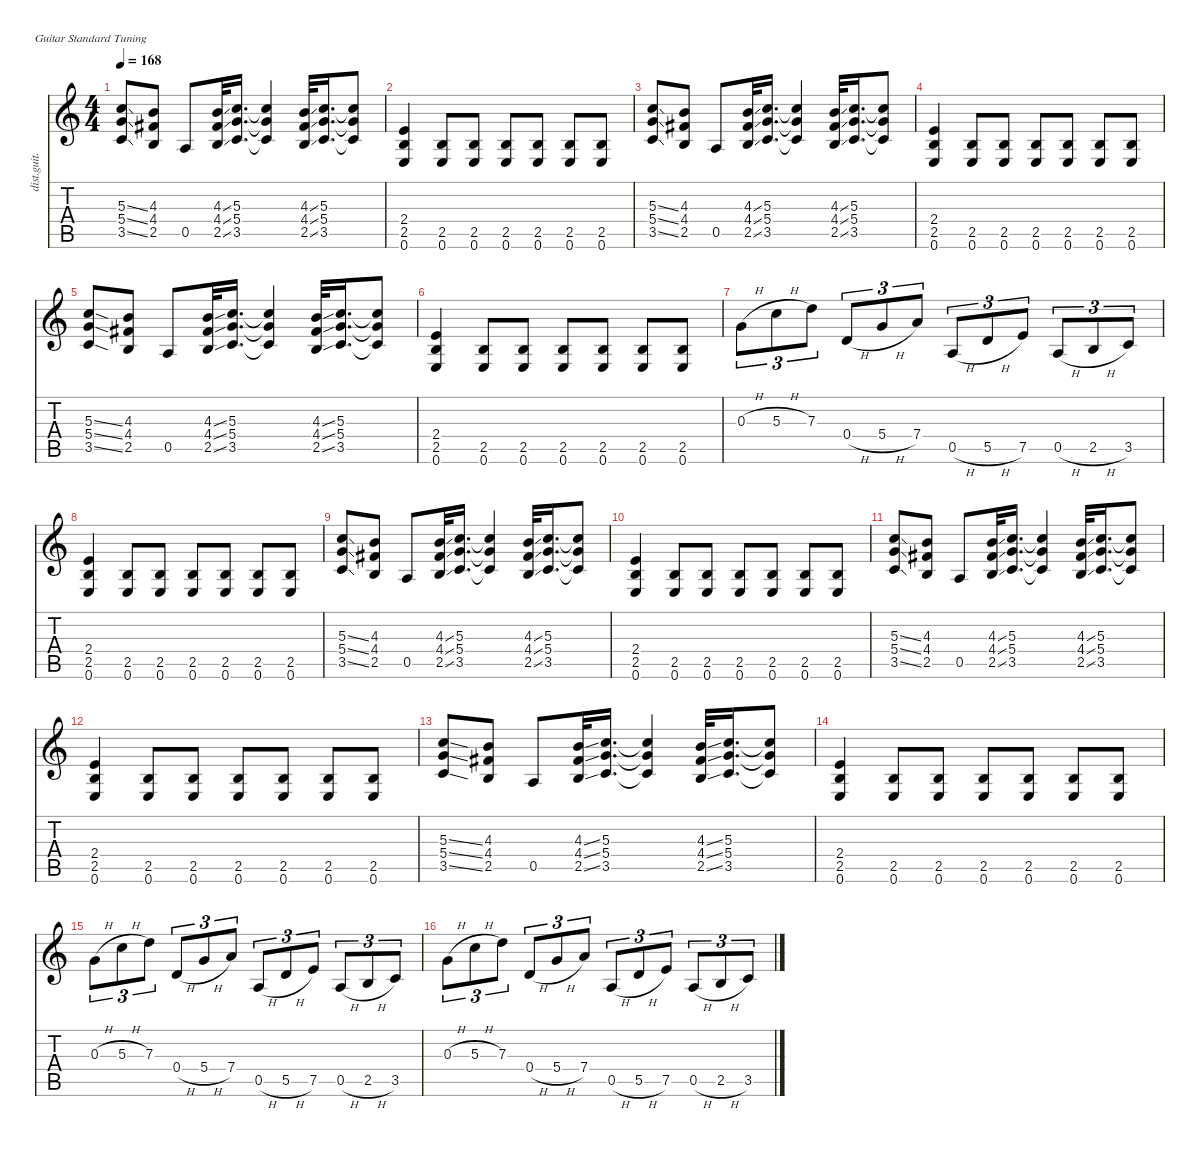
\defaultSystemsLayout 4
\hideDynamics
\bracketExtendMode nobrackets
\otherSystemsTrackNameOrientation horizontal
\track ("Guitar V Distortion" "dist.guit.") {instrument distortionguitar}
\staff {score tabs}
\tuning (E4 B3 G3 D3 A2 E2)
\ts (4 4)
\tempo 168
\clef g2
\ks c
(5.3{ss} 5.4{ss} 3.5{ss}).8{dy f} (4.3 4.4{acc #} 2.5).8 0.5.8 (4.3{ss} 4.4{ss acc #} 2.5{ss}).32 (5.3 5.4 3.5).16{d} (5.3{t} 5.4{t} 3.5{t}).4 (4.3{ss} 4.4{ss acc #} 2.5{ss}).32 (5.3 5.4 3.5).16{d} (5.3{t} 5.4{t} 3.5{t}).8 |
(2.4 2.5 0.6).4 (2.5 0.6).8 (2.5 0.6).8 (2.5 0.6).8 (2.5 0.6).8 (2.5 0.6).8 (2.5 0.6).8 |
(5.3{ss} 5.4{ss} 3.5{ss}).8 (4.3 4.4{acc #} 2.5).8 0.5.8 (4.3{ss} 4.4{ss acc #} 2.5{ss}).32 (5.3 5.4 3.5).16{d} (5.3{t} 5.4{t} 3.5{t}).4 (4.3{ss} 4.4{ss acc #} 2.5{ss}).32 (5.3 5.4 3.5).16{d} (5.3{t} 5.4{t} 3.5{t}).8 |
(2.4 2.5 0.6).4 (2.5 0.6).8 (2.5 0.6).8 (2.5 0.6).8 (2.5 0.6).8 (2.5 0.6).8 (2.5 0.6).8 |
(5.3{ss} 5.4{ss} 3.5{ss}).8 (4.3 4.4{acc #} 2.5).8 0.5.8 (4.3{ss} 4.4{ss acc #} 2.5{ss}).32 (5.3 5.4 3.5).16{d} (5.3{t} 5.4{t} 3.5{t}).4 (4.3{ss} 4.4{ss acc #} 2.5{ss}).32 (5.3 5.4 3.5).16{d} (5.3{t} 5.4{t} 3.5{t}).8 |
(2.4 2.5 0.6).4 (2.5 0.6).8 (2.5 0.6).8 (2.5 0.6).8 (2.5 0.6).8 (2.5 0.6).8 (2.5 0.6).8 |
0.3{h}.8{tu (3 2)} 5.3{h}.8{tu (3 2)} 7.3.8{tu (3 2)} 0.4{h}.8{tu (3 2)} 5.4{h}.8{tu (3 2)} 7.4.8{tu (3 2)} 0.5{h}.8{tu (3 2)} 5.5{h}.8{tu (3 2)} 7.5.8{tu (3 2)} 0.5{h}.8{tu (3 2)} 2.5{h}.8{tu (3 2)} 3.5.8{tu (3 2)} |
(2.4 2.5 0.6).4 (2.5 0.6).8 (2.5 0.6).8 (2.5 0.6).8 (2.5 0.6).8 (2.5 0.6).8 (2.5 0.6).8 |
(5.3{ss} 5.4{ss} 3.5{ss}).8 (4.3 4.4{acc #} 2.5).8 0.5.8 (4.3{ss} 4.4{ss acc #} 2.5{ss}).32 (5.3 5.4 3.5).16{d} (5.3{t} 5.4{t} 3.5{t}).4 (4.3{ss} 4.4{ss acc #} 2.5{ss}).32 (5.3 5.4 3.5).16{d} (5.3{t} 5.4{t} 3.5{t}).8 |
(2.4 2.5 0.6).4 (2.5 0.6).8 (2.5 0.6).8 (2.5 0.6).8 (2.5 0.6).8 (2.5 0.6).8 (2.5 0.6).8 |
(5.3{ss} 5.4{ss} 3.5{ss}).8 (4.3 4.4{acc #} 2.5).8 0.5.8 (4.3{ss} 4.4{ss acc #} 2.5{ss}).32 (5.3 5.4 3.5).16{d} (5.3{t} 5.4{t} 3.5{t}).4 (4.3{ss} 4.4{ss acc #} 2.5{ss}).32 (5.3 5.4 3.5).16{d} (5.3{t} 5.4{t} 3.5{t}).8 |
(2.4 2.5 0.6).4 (2.5 0.6).8 (2.5 0.6).8 (2.5 0.6).8 (2.5 0.6).8 (2.5 0.6).8 (2.5 0.6).8 |
(5.3{ss} 5.4{ss} 3.5{ss}).8 (4.3 4.4{acc #} 2.5).8 0.5.8 (4.3{ss} 4.4{ss acc #} 2.5{ss}).32 (5.3 5.4 3.5).16{d} (5.3{t} 5.4{t} 3.5{t}).4 (4.3{ss} 4.4{ss acc #} 2.5{ss}).32 (5.3 5.4 3.5).16{d} (5.3{t} 5.4{t} 3.5{t}).8 |
(2.4 2.5 0.6).4 (2.5 0.6).8 (2.5 0.6).8 (2.5 0.6).8 (2.5 0.6).8 (2.5 0.6).8 (2.5 0.6).8 |
0.3{h}.8{tu (3 2)} 5.3{h}.8{tu (3 2)} 7.3.8{tu (3 2)} 0.4{h}.8{tu (3 2)} 5.4{h}.8{tu (3 2)} 7.4.8{tu (3 2)} 0.5{h}.8{tu (3 2)} 5.5{h}.8{tu (3 2)} 7.5.8{tu (3 2)} 0.5{h}.8{tu (3 2)} 2.5{h}.8{tu (3 2)} 3.5.8{tu (3 2)} |
0.3{h}.8{tu (3 2)} 5.3{h}.8{tu (3 2)} 7.3.8{tu (3 2)} 0.4{h}.8{tu (3 2)} 5.4{h}.8{tu (3 2)} 7.4.8{tu (3 2)} 0.5{h}.8{tu (3 2)} 5.5{h}.8{tu (3 2)} 7.5.8{tu (3 2)} 0.5{h}.8{tu (3 2)} 2.5{h}.8{tu (3 2)} 3.5.8{tu (3 2)}
